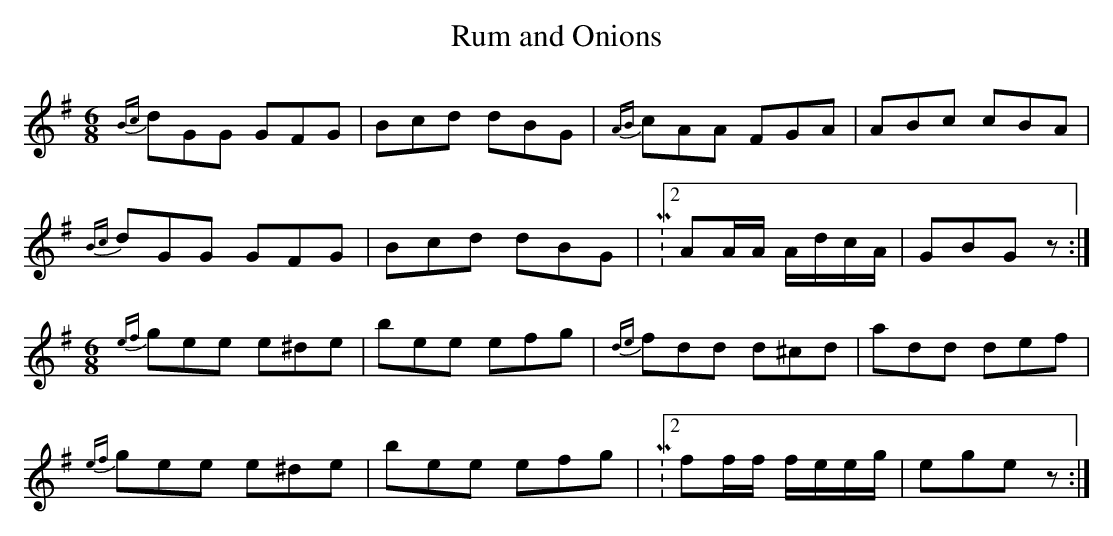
X:1
T:Rum and Onions
M:6/8
L:1/8
K:G
{B-c}dGG GFG|Bcd dBG|{A-B}cAA FGA|ABc cBA|!
{B-c}dGG GFG|Bcd dBG|M:2/2AA/A/ A/d/c/A/|GBGz:|]!
M:6/8
{e-f}gee e^de|bee efg|{d-e}fdd d^cd|add def|!
{e-f}gee e^de|bee efg|M:2/2ff/f/ f/e/e/g/|egez:|]
